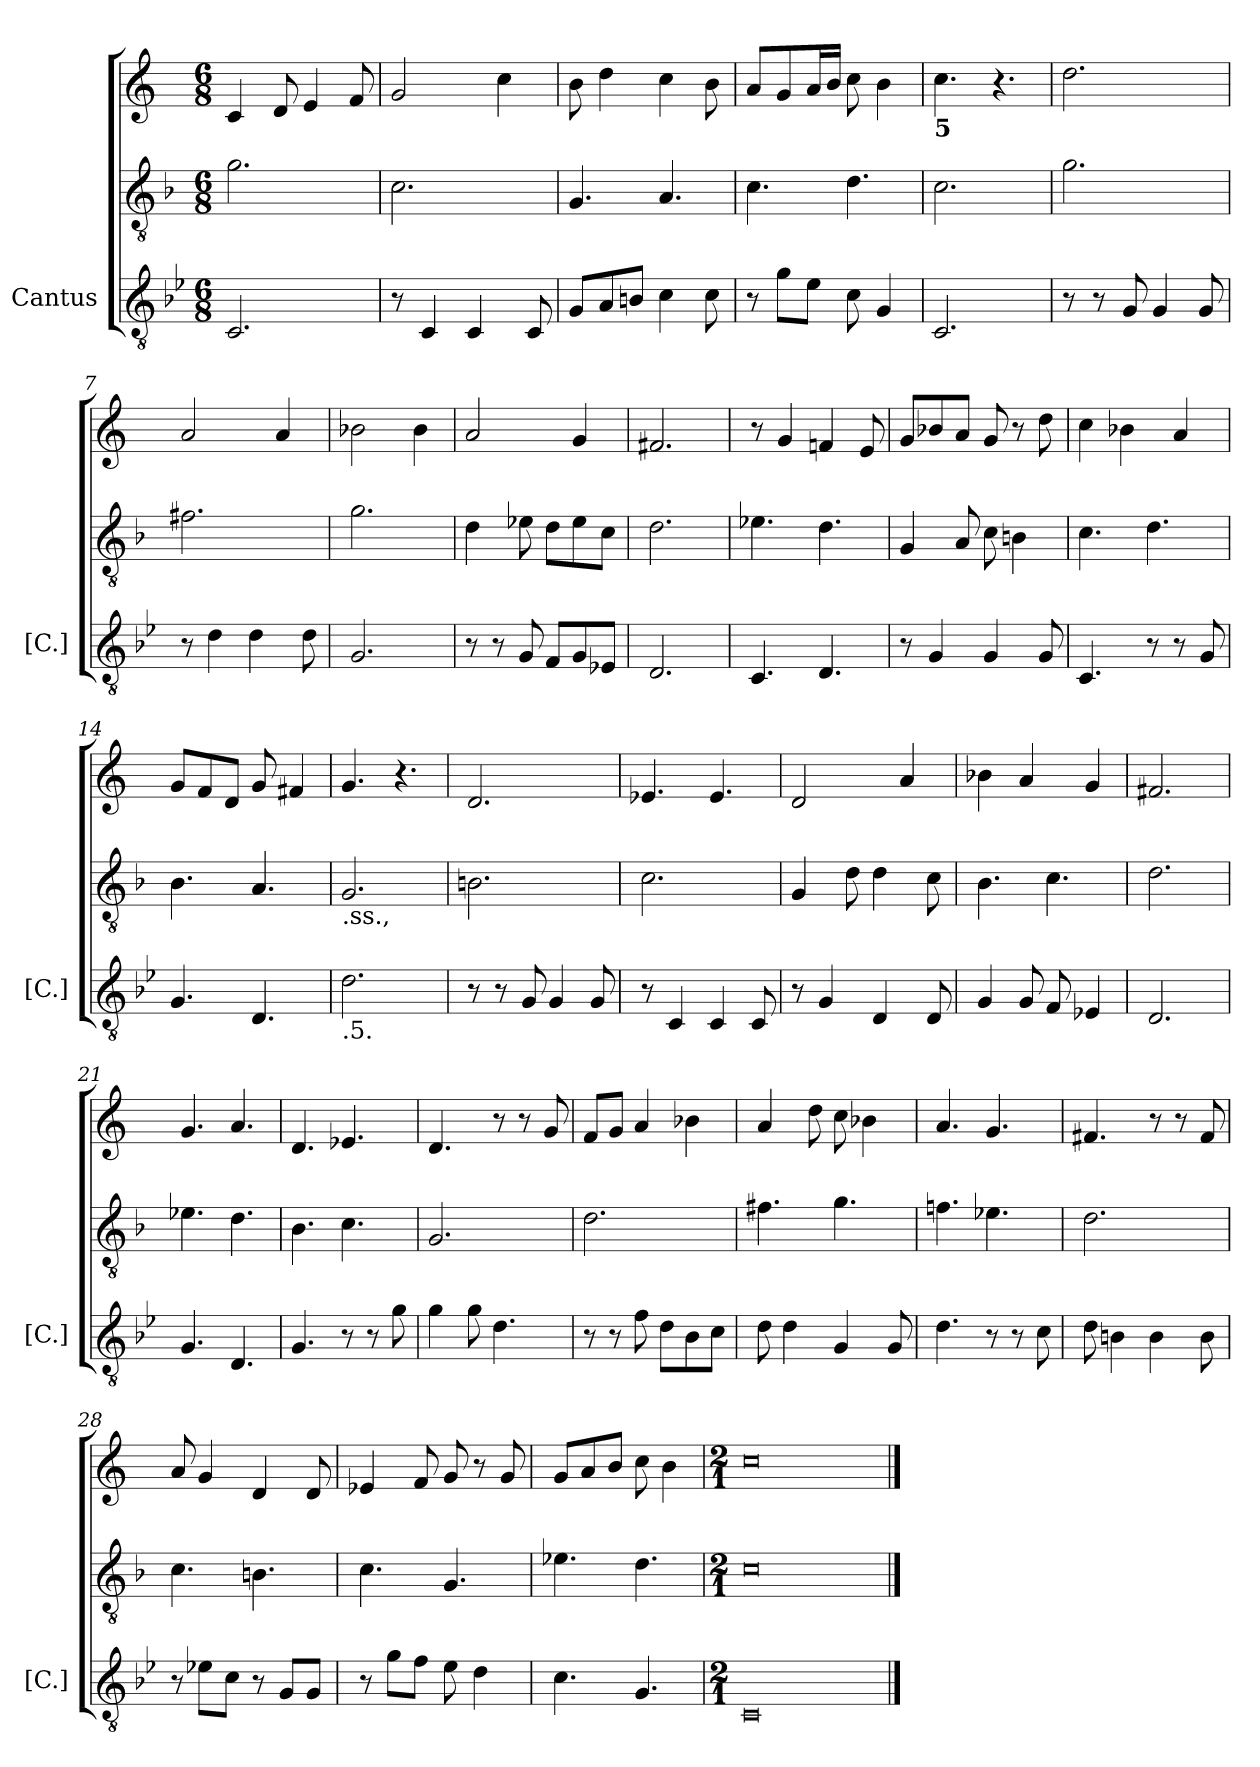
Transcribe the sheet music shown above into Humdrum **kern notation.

**kern	**kern	**kern
*part1	*part1	*part1
*staff3	*staff2	*staff1
*I"Cantus	*	*
*I'[C.]	*	*
*clefGv2	*clefGv2	*clefG2
*ITrd7c12	*ITrd7c12	*
*k[b-e-]	*k[b-]	*k[]
*M6/8	*M6/8	*M6/8
=1	=1	=1
2.CC/	2.G\	4c/
.	.	8d/
.	.	4e/
.	.	8f/
=2	=2	=2
8r	2.C\	2g/
4CC/	.	.
4CC/	.	.
.	.	4cc\
8CC/	.	.
=3	=3	=3
8GG/L	4.GG/	8b\
8AA/	.	4dd\
8BBn/J	.	.
4C\	4.AA/	4cc\
8C\	.	8b\
=4	=4	=4
8r	4.C\	8a/L
8G\L	.	8g/
8E-\J	.	16a/L
.	.	16b/JJ
8C\	4.D\	8cc\
4GG/	.	4b\
=5	=5	=5
!	!	!LO:TX:b:B:t=5
2.CC/	2.C\	4.cc\
.	.	4.r
=6	=6	=6
8r	2.G\	2.dd\
8r	.	.
8GG/	.	.
4GG/	.	.
8GG/	.	.
=7	=7	=7
8r	2.F#X\	2a/
4D\	.	.
4D\	.	.
.	.	4a/
8D\	.	.
=8	=8	=8
2.GG/	2.G\	2b-X\
.	.	4b-\
=9	=9	=9
8r	4D\	2a/
8r	.	.
8GG/	8E-X\	.
8FF/L	8D\L	.
8GG/	8E-\	4g/
8EE-X/J	8C\J	.
=10	=10	=10
2.DD/	2.D\	2.f#X/
=11	=11	=11
4.CC/	4.E-X\	8r
.	.	4g/
4.DD/	4.D\	4fn/
.	.	8e/
=12	=12	=12
8r	4GG/	8g/L
4GG/	.	8b-X/
.	8AA/	8a/J
4GG/	8C\	8g/
.	4BBn\	8r
8GG/	.	8dd\
=13	=13	=13
4.CC/	4.C\	4cc\
.	.	4b-X\
8r	4.D\	.
8r	.	4a/
8GG/	.	.
=14	=14	=14
4.GG/	4.BB-\	8g/L
.	.	8f/
.	.	8d/J
4.DD/	4.AA/	8g/
.	.	4f#X/
=15	=15	=15
!	!LO:TX:b:t=.ss.,	!
!LO:TX:b:t=.5.	!	!
2.D\	2.GG/	4.g/
.	.	4.r
=16	=16	=16
8r	2.BBn\	2.d/
8r	.	.
8GG/	.	.
4GG/	.	.
8GG/	.	.
=17	=17	=17
8r	2.C\	4.e-X/
4CC/	.	.
4CC/	.	4.e-/
8CC/	.	.
=18	=18	=18
8r	4GG/	2d/
4GG/	.	.
.	8D\	.
4DD/	4D\	.
.	.	4a/
8DD/	8C\	.
=19	=19	=19
4GG/	4.BB-\	4b-X\
8GG/	.	4a/
8FF/	4.C\	.
4EE-X/	.	4g/
=20	=20	=20
2.DD/	2.D\	2.f#X/
=21	=21	=21
4.GG/	4.E-X\	4.g/
4.DD/	4.D\	4.a/
=22	=22	=22
4.GG/	4.BB-\	4.d/
8r	4.C\	4.e-X/
8r	.	.
8G\	.	.
=23	=23	=23
4G\	2.GG/	4.d/
8G\	.	.
4.D\	.	8r
.	.	8r
.	.	8g/
=24	=24	=24
8r	2.D\	8f/L
8r	.	8g/J
8F\	.	4a/
8D\L	.	.
8BB-\	.	4b-X\
8C\J	.	.
=25	=25	=25
8D\	4.F#X\	4a/
4D\	.	.
.	.	8dd\
4GG/	4.G\	8cc\
.	.	4b-X\
8GG/	.	.
=26	=26	=26
4.D\	4.Fn\	4.a/
8r	4.E-X\	4.g/
8r	.	.
8C\	.	.
=27	=27	=27
8D\	2.D\	4.f#X/
4BBn\	.	.
4BB\	.	8r
.	.	8r
8BB\	.	8f#/
=28	=28	=28
8r	4.C\	8a/
8E-X\L	.	4g/
8C\J	.	.
8r	4.BBn\	4d/
8GG/L	.	.
8GG/J	.	8d/
=29	=29	=29
8r	4.C\	4e-X/
8G\L	.	.
8F\J	.	8f/
8E-\	4.GG/	8g/
4D\	.	8r
.	.	8g/
=30	=30	=30
4.C\	4.E-X\	8g/L
.	.	8a/
.	.	8b/J
4.GG/	4.D\	8cc\
.	.	4b\
=31	=31	=31
*M2/1	*M2/1	*M2/1
0CC	0C	0cc
==	==	==
*-	*-	*-
